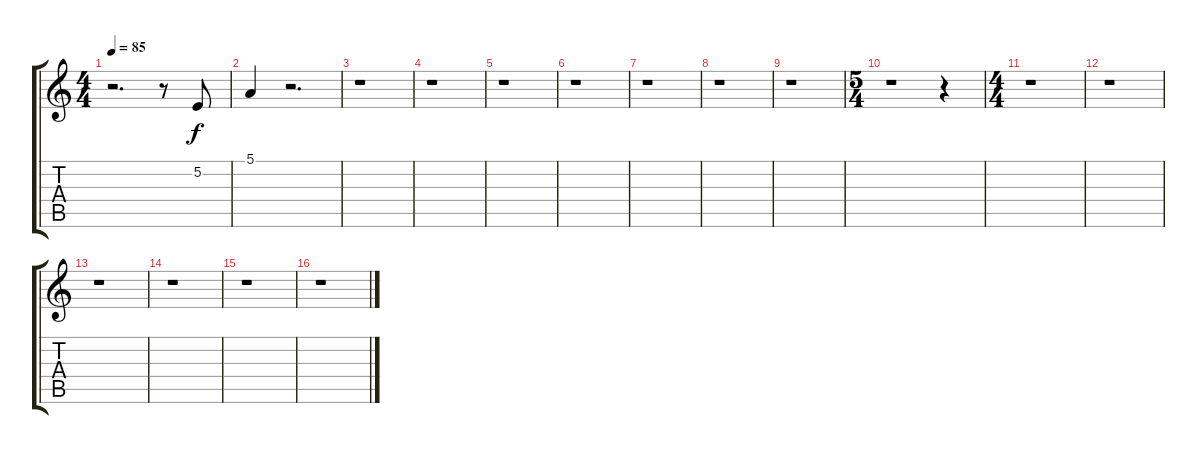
\track "" {instrument orchestrahit}
\staff {score tabs}
\tuning (E4 B3 G3 D3 A2 E2) {hide}
\ts (4 4)
\tempo 85
\clef g2
\ks c
r.2{d dy f} r.8 5.2.8{balance 8} |
5.1.4 r.2{d} |
r.1 |
r.1 |
r.1 |
r.1 |
r.1 |
r.1 |
r.1 |
\ts (5 4)
r.1 r.4 |
\ts (4 4)
r.1 |
r.1 |
r.1 |
r.1 |
r.1 |
r.1
